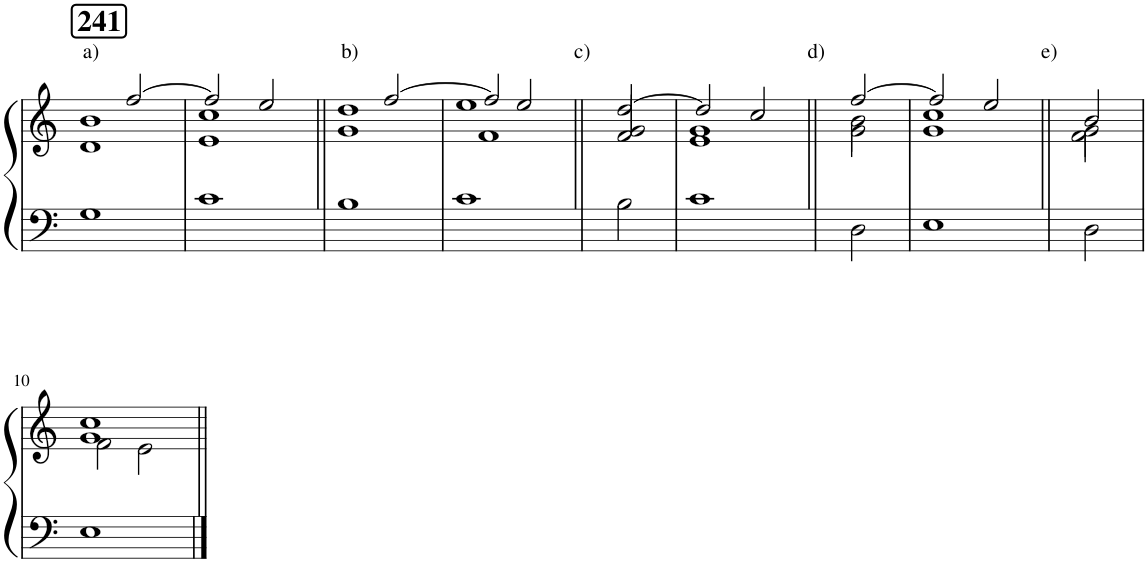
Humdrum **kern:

**kern	**kern
*part1	*part1
*staff2	*staff1
*I"Piano	*
*I'Pno.	*
*clefF4	*clefG2
*k[]	*k[]
*M2/2	*M2/2
!!LO:REH:place=s1:a:B:cj:fs=14:t=241
=1	=1
*^	*^
*	*	*	*^
!	!	!LO:TX:a:t=a)	!	!
1ryy	1G	2ryy	1b	1d
.	.	[2ff/	.	.
=2	=2	=2	=2	=2
1ryy	1c	2ff/]	1cc	1e
.	.	2ee/	.	.
=3||	=3||	=3||	=3||	=3||
!	!	!LO:TX:a:t=b)	!	!
1ryy	1B	2ryy	1dd	1g
.	.	[2ff/	.	.
=4	=4	=4	=4	=4
1ryy	1c	2ff/]	1ee	1f
.	.	2ee/	.	.
=5||	=5||	=5||	=5||	=5||
!	!	!LO:TX:a:t=c)	!	!
1ryy	2ryy	2ryy	2ryy	2ryy
.	2B\	[2dd/	2g/	2f/
=6	=6	=6	=6	=6
1ryy	1c	2dd/]	1g	1e
.	.	2cc/	.	.
=7||	=7||	=7||	=7||	=7||
!	!	!LO:TX:a:t=d)	!	!
1ryy	2ryy	2ryy	2ryy	2ryy
.	2D\	[2ff/	2b\	2g\
=8	=8	=8	=8	=8
1ryy	1E	2ff/]	1cc	1g
.	.	2ee/	.	.
=9||	=9||	=9||	=9||	=9||
!	!	!LO:TX:a:t=e)	!	!
1ryy	2ryy	2ryy	2ryy	2ryy
.	2D\	2b/	2g\	2f\
!!LO:LB:g=z	!!	!!
=10	=10	=10	=10	=10
1ryy	1E	1cc	1g	2f\
.	.	.	.	2e\
*v	*v	*	*	*
*	*v	*v	*v
=||	=||
*-	*-
